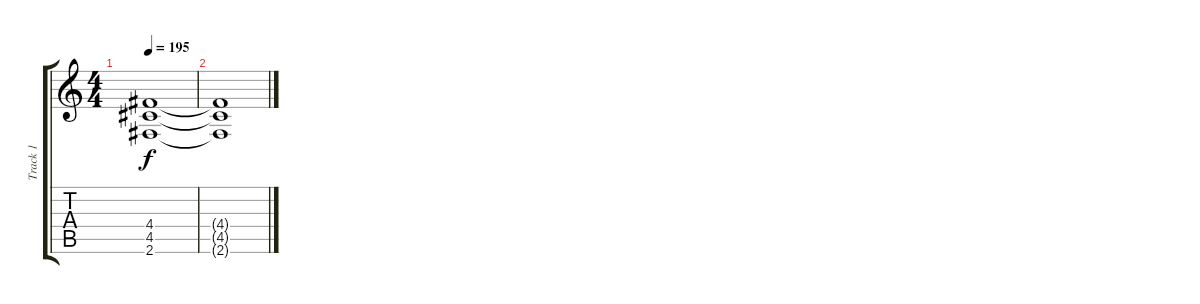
\track ("Track 1" "Track 1") {instrument overdrivenguitar}
\staff {score tabs}
\tuning (E4 B3 G3 D3 A2 E2) {hide}
\ts (4 4)
\tempo 195
\clef g2
\ks c
(4.4{t} 4.5{t} 2.6{t}).1{dy f} |
(4.4{t} 4.5{t} 2.6{t}).1
